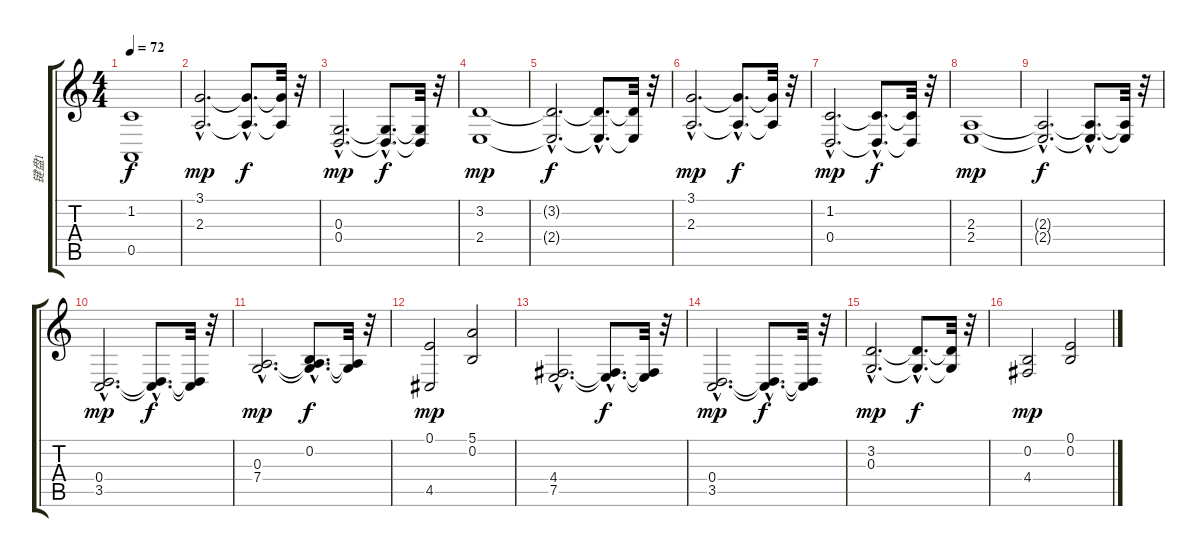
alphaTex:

\track ("键盘1" "键盘1") {instrument churchorgan}
\staff {score tabs}
\tuning (E4 B3 G3 D3 A2 E2) {hide}
\ts (4 4)
\tempo 72
\clef g2
\ks c
(1.2{t} 0.5{t}).1{dy f} |
(3.1{hac} 2.3{hac}).2{d dy mp} (3.1{hac t} 2.3{hac t}).8{d dy f} (3.1{t} 2.3{t}).32 r.32 |
(0.3{hac} 0.4{hac}).2{d dy mp} (0.3{hac t} 0.4{hac t}).8{d dy f} (0.3{t} 0.4{t}).32 r.32 |
(3.2 2.4).1{dy mp} |
(3.2{hac t} 2.4{hac t}).2{d dy f} (3.2{hac t} 2.4{hac t}).8{d} (3.2{t} 2.4{t}).32 r.32 |
(3.1{hac} 2.3{hac}).2{d dy mp} (3.1{hac t} 2.3{hac t}).8{d dy f} (3.1{t} 2.3{t}).32 r.32 |
(1.2{hac} 0.4{hac}).2{d dy mp} (1.2{hac t} 0.4{hac t}).8{d dy f} (1.2{t} 0.4{t}).32 r.32 |
(2.3 2.4).1{dy mp} |
(2.3{hac t} 2.4{hac t}).2{d dy f} (2.3{hac t} 2.4{hac t}).8{d} (2.3{t} 2.4{t}).32 r.32 |
(0.4{hac} 3.5{hac}).2{d dy mp} (0.4{hac t} 3.5{hac t}).8{d dy f} (0.4{t} 3.5{t}).32 r.32 |
(0.3{hac} 7.4{hac}).2{d dy mp} (0.2{hac} 0.3{hac t} 7.4{hac t}).8{d dy f} (0.3{t} 7.4{t}).32 r.32 |
(0.1 4.5).2{dy mp} (5.1 0.2).2 |
(4.4{hac} 7.5{hac}).2{d} (4.4{hac t} 7.5{hac t}).8{d dy f} (4.4{t} 7.5{t}).32 r.32 |
(0.4{hac} 3.5{hac}).2{d dy mp} (0.4{hac t} 3.5{hac t}).8{d dy f} (0.4{t} 3.5{t}).32 r.32 |
(3.2{hac} 0.3{hac}).2{d dy mp} (3.2{hac t} 0.3{hac t}).8{d dy f} (3.2{t} 0.3{t}).32 r.32 |
(0.2 4.4).2{dy mp} (0.1 0.2).2
